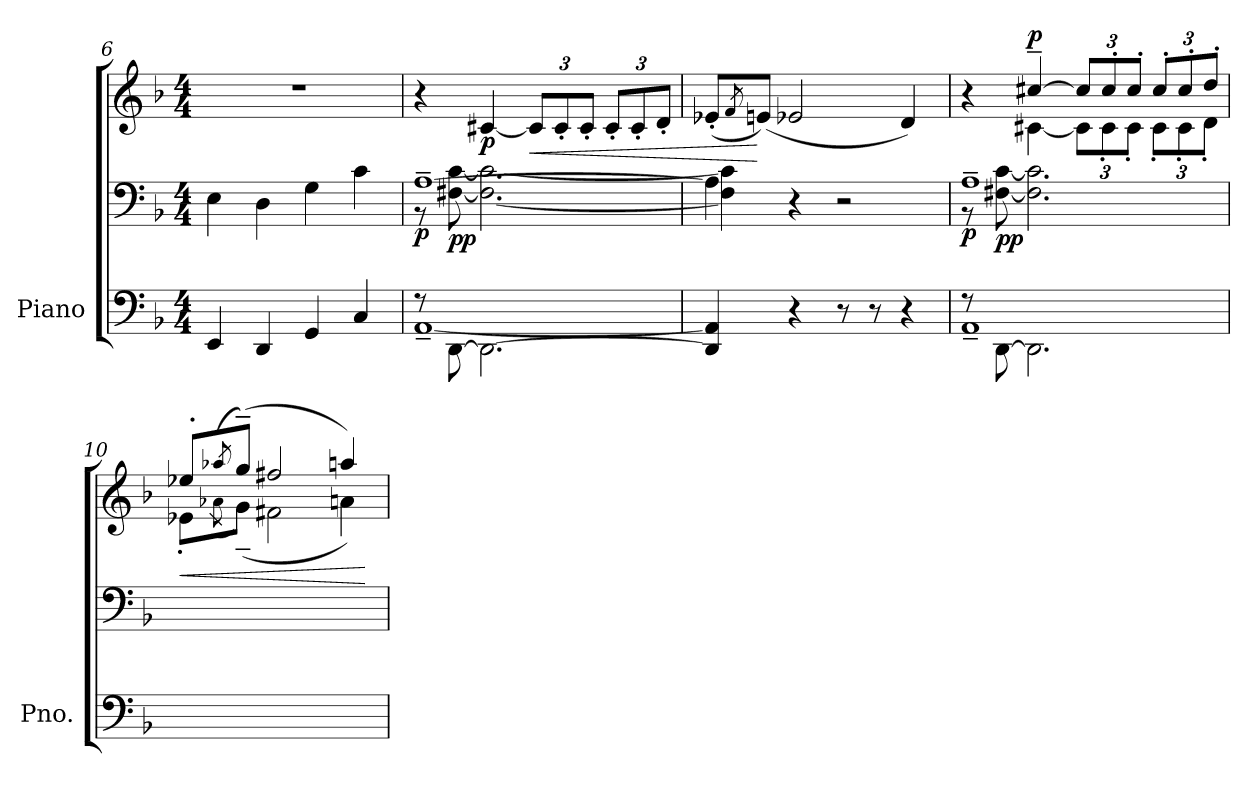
**kern	**kern	**kern	**dynam
*part1	*part1	*part1	*part1
*staff3	*staff2	*staff1	*staff1/2/3
*I"Piano	*	*	*
*I'Pno.	*	*	*
*clefF4	*clefF4	*clefG2	*
*k[b-]	*k[b-]	*k[b-]	*
*M4/4	*M4/4	*M4/4	*
=6	=6	=6	=6
4EE/	4E\	1r	.
4DD/	4D\	.	.
4GG/	4G\	.	.
4C/	4c\	.	.
=7	=7	=7	=7
*^	*^	*	*
!	!	!	!	!	!LO:DY:b=2
8r	[1AA~	[1A~	8r	4r	p
!	!	!	!	!	!LO:DY:b=2
[8DD\	.	.	[8F#X\ [8c\	.	pp
!	!	!	!	!	!LO:DY:b
2.DD\_	.	.	2.F#\_ 2.c\_	[4c#X/	p
*	*	*	*	*Xbrackettup	*
!	!	!	!	!	!LO:HP:b
.	.	.	.	12c#/L]	<
.	.	.	.	12c#'/	.
.	.	.	.	12c#'/J	.
.	.	.	.	12c#'/L	.
.	.	.	.	12c#'/	.
.	.	.	.	12d'/J	.
*v	*v	*	*	*	*
=8	=8	=8	=8	=8
4DD/] 4AA/]	4A\]	4F#\] 4c\]	(<8e-X'/L	.
.	.	.	8qf/	.
.	.	.	(<8en/J)	[
4r	4r	2.ryy	2e-X/	.
8r	2r	.	.	.
8r	.	.	.	.
4r	.	.	4d/)	.
!!LO:LB:g=z
=9	=9	=9	=9	=9
*^	*	*	*^	*
!	!	!	!	!	!	!LO:DY:b=2
8r	1AA~	1A~	8r	4r	4ryy	p
!	!	!	!	!	!	!LO:DY:b=2
[8DD\	.	.	[8F#X\ [8c\	.	.	pp
!	!	!	!	!	!	!LO:DY:a
2.DD\]	.	.	2.F#\] 2.c\]	[4cc#X~/	[4c#X\	p
.	.	.	.	12cc#/L]	12c#\L]	.
.	.	.	.	12cc#'/	12c#'\	.
.	.	.	.	12cc#'/J	12c#'\J	.
.	.	.	.	12cc#'/L	12c#'\L	.
.	.	.	.	12cc#'/	12c#'\	.
.	.	.	.	12dd'/J	12d'\J	.
*v	*v	*	*	*	*	*
*	*v	*v	*	*	*
=10	=10	=10	=10	=10
!	!	!	!	!LO:HP:b
1ryy	1ryy	8ee-X'/L	8e-X'\L	<
.	.	(<8qaa-X/	(>8qa-X\	.
.	.	(>8gg~/J)	(<8g~\J)	.
.	.	2ff#X/	2f#X\	.
.	.	4aan/)	4an\)	.
*	*	*v	*v	*
.	.	.	[
=	=	=	=
*-	*-	*-	*-
